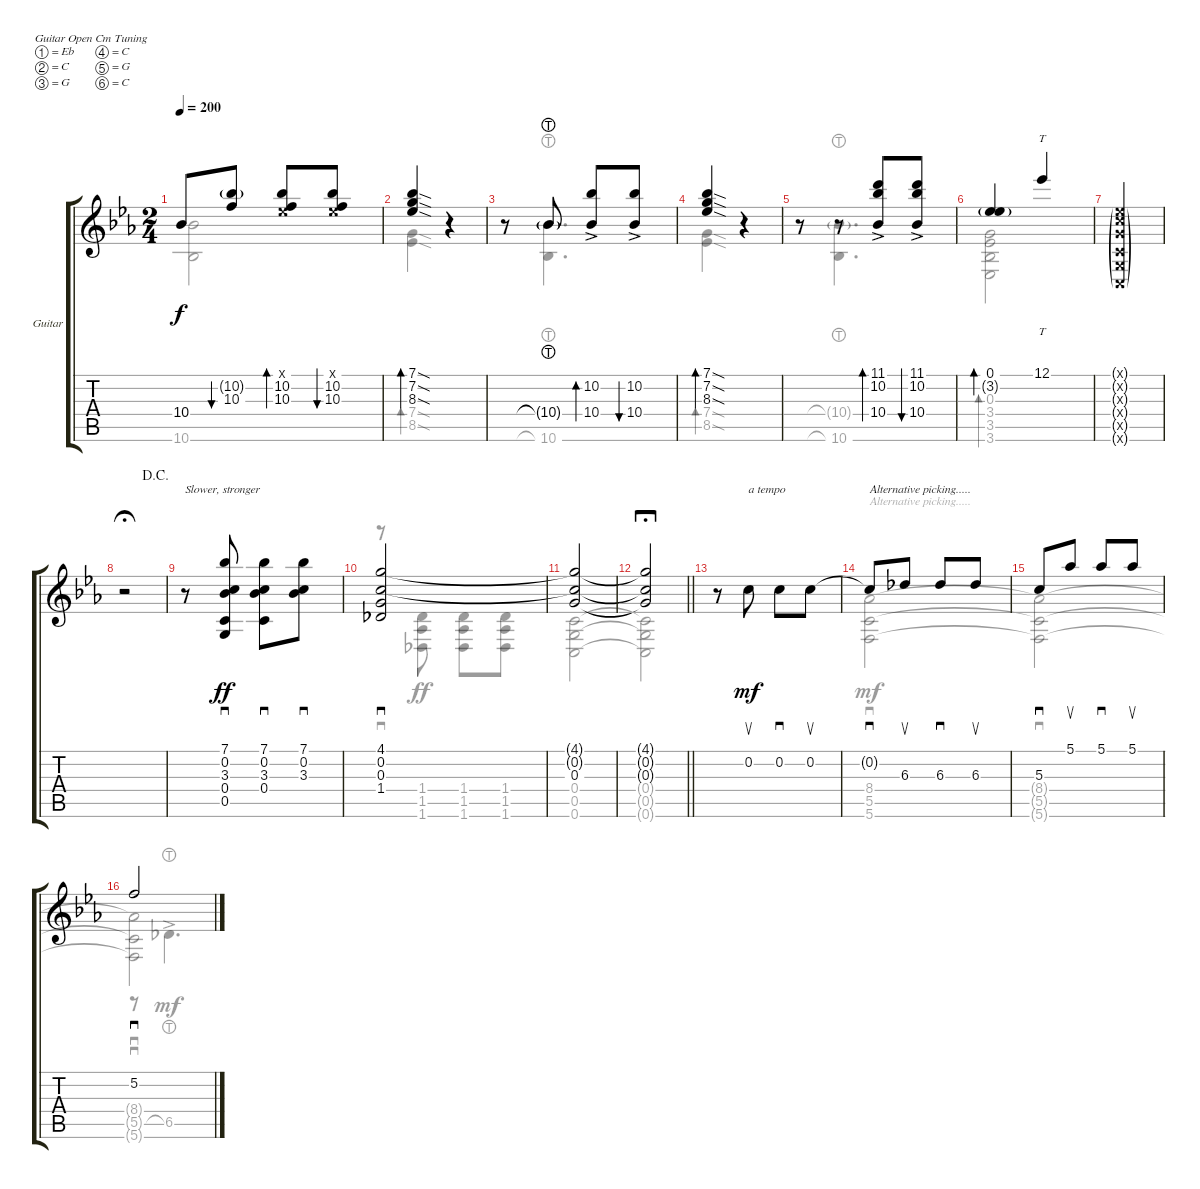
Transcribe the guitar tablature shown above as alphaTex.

\defaultSystemsLayout 4
\bracketExtendMode groupsimilarinstruments
\firstSystemTrackNameOrientation horizontal
\otherSystemsTrackNameOrientation horizontal
\track ("Acoustic Guitar" "Guitar") {instrument acousticguitarsteel}
\staff {score tabs}
\tuning (Eb4 C4 G3 C3 G2 C2)
\voice
\ts (2 4)
\scale
0.22446
\tempo 200
\accidentals auto
\clef g2
\ottava regular
\simile none
\ks cminor
10.4.8{dy f} (10.2{g} 10.3).8{bu 30} (10.2 10.3 0.1{x}).8{bd 30} (10.2 10.3 0.1{x}).8{bu 30} |
\scale
0.30948 (8.3{sod} 7.2{sod} 7.1{sod}).4{bd 30} r.4 |
\scale
0.233161 r.8 10.4{lht g}.8 (10.2{ac} 10.4).8{bd 30} (10.2{ac} 10.4).8{bu 30} |
\scale
0.244219 (8.3{sod} 7.2{sod} 7.1{sod}).4{bd 30} r.4 |
\scale
0.213135 r.8 r.8 (10.2{ac} 10.4 11.1).8{bd 30} (10.2{ac} 10.4 11.1).8{bu 30} |
(3.2{g} 0.1).4{bd 30} 12.1.4{tt} |
(0.6{g x} 0.5{g x} 0.4{g x} 0.3{g x} 0.2{g x} 0.1{g x}).2 |
\jump dacapo
r.2{fermata (medium 0.5)} |
\tempo (150 hide)
r.8{txt "Slower, stronger"} (7.1 3.3 0.2 0.4 0.5).8{sd dy ff} (7.1 3.3 0.4 0.2).8{sd} (7.1 3.3 0.2).8{sd} |
\scale
0.383232
\tempo (120 0.25 hide)
(4.1 0.2 0.3 1.4).2{sd} |
\scale
0.218854 (0.3 4.1{t} 0.2{t}).2 |
\scale
0.160207
\barLineRight lightlight
(4.1{t} 0.2{t} 0.3{t}).2{fermata (long 1)} |
\scale
0.237726
\tempo (200 hide)
r.8 0.2.8{su txt "a tempo" dy mf} 0.2.8{sd} 0.2.8{su} |
0.2{t}.8{sd txt "Alternative picking....."} 6.3.8{su} 6.3.8{sd} 6.3.8{su} |
5.3.8{sd} 5.1.8{su} 5.1.8{sd} 5.1.8{su} |
5.2.2{sd}
\voice
\clef g2
\ottava regular
\simile none
\ks cminor
(10.6 10.4).2{dy f} |
(8.5{sod} 7.4{sod}).4{bd 30} r.4 |
r.8 (10.6{lht} 10.4{lht g}).4{d} |
(8.5{sod} 7.4{sod}).4{bd 30} r.4 |
r.8 (10.6{lht} 10.4{lht g}).4{d} |
(3.6 3.5 3.4 0.3).2{bd 30} |
|
|
|
r.8{sd} (1.6 1.5 1.4).8{dy ff} (1.4 1.5 1.6).8 (1.6 1.4 1.5).8 |
(0.6 0.5 0.4).2 |
\barLineRight lightlight
(0.4{t} 0.5{t} 0.6{t}).2{fermata (long 1)} |
|
(5.6 5.5 8.4).2{sd txt "Alternative picking....." dy mf} |
(8.4{t} 5.5{t} 5.6{t}).2{sd} |
(5.6{t} 5.5{t} 8.4{t}).2{sd}
\voice
\clef g2
\ottava regular
\simile none
\ks cminor
|
|
|
|
|
|
|
|
|
|
|
\barLineRight lightlight
|
|
|
|
r.8{sd} 6.5{h lht ac}.4{d dy mf}
